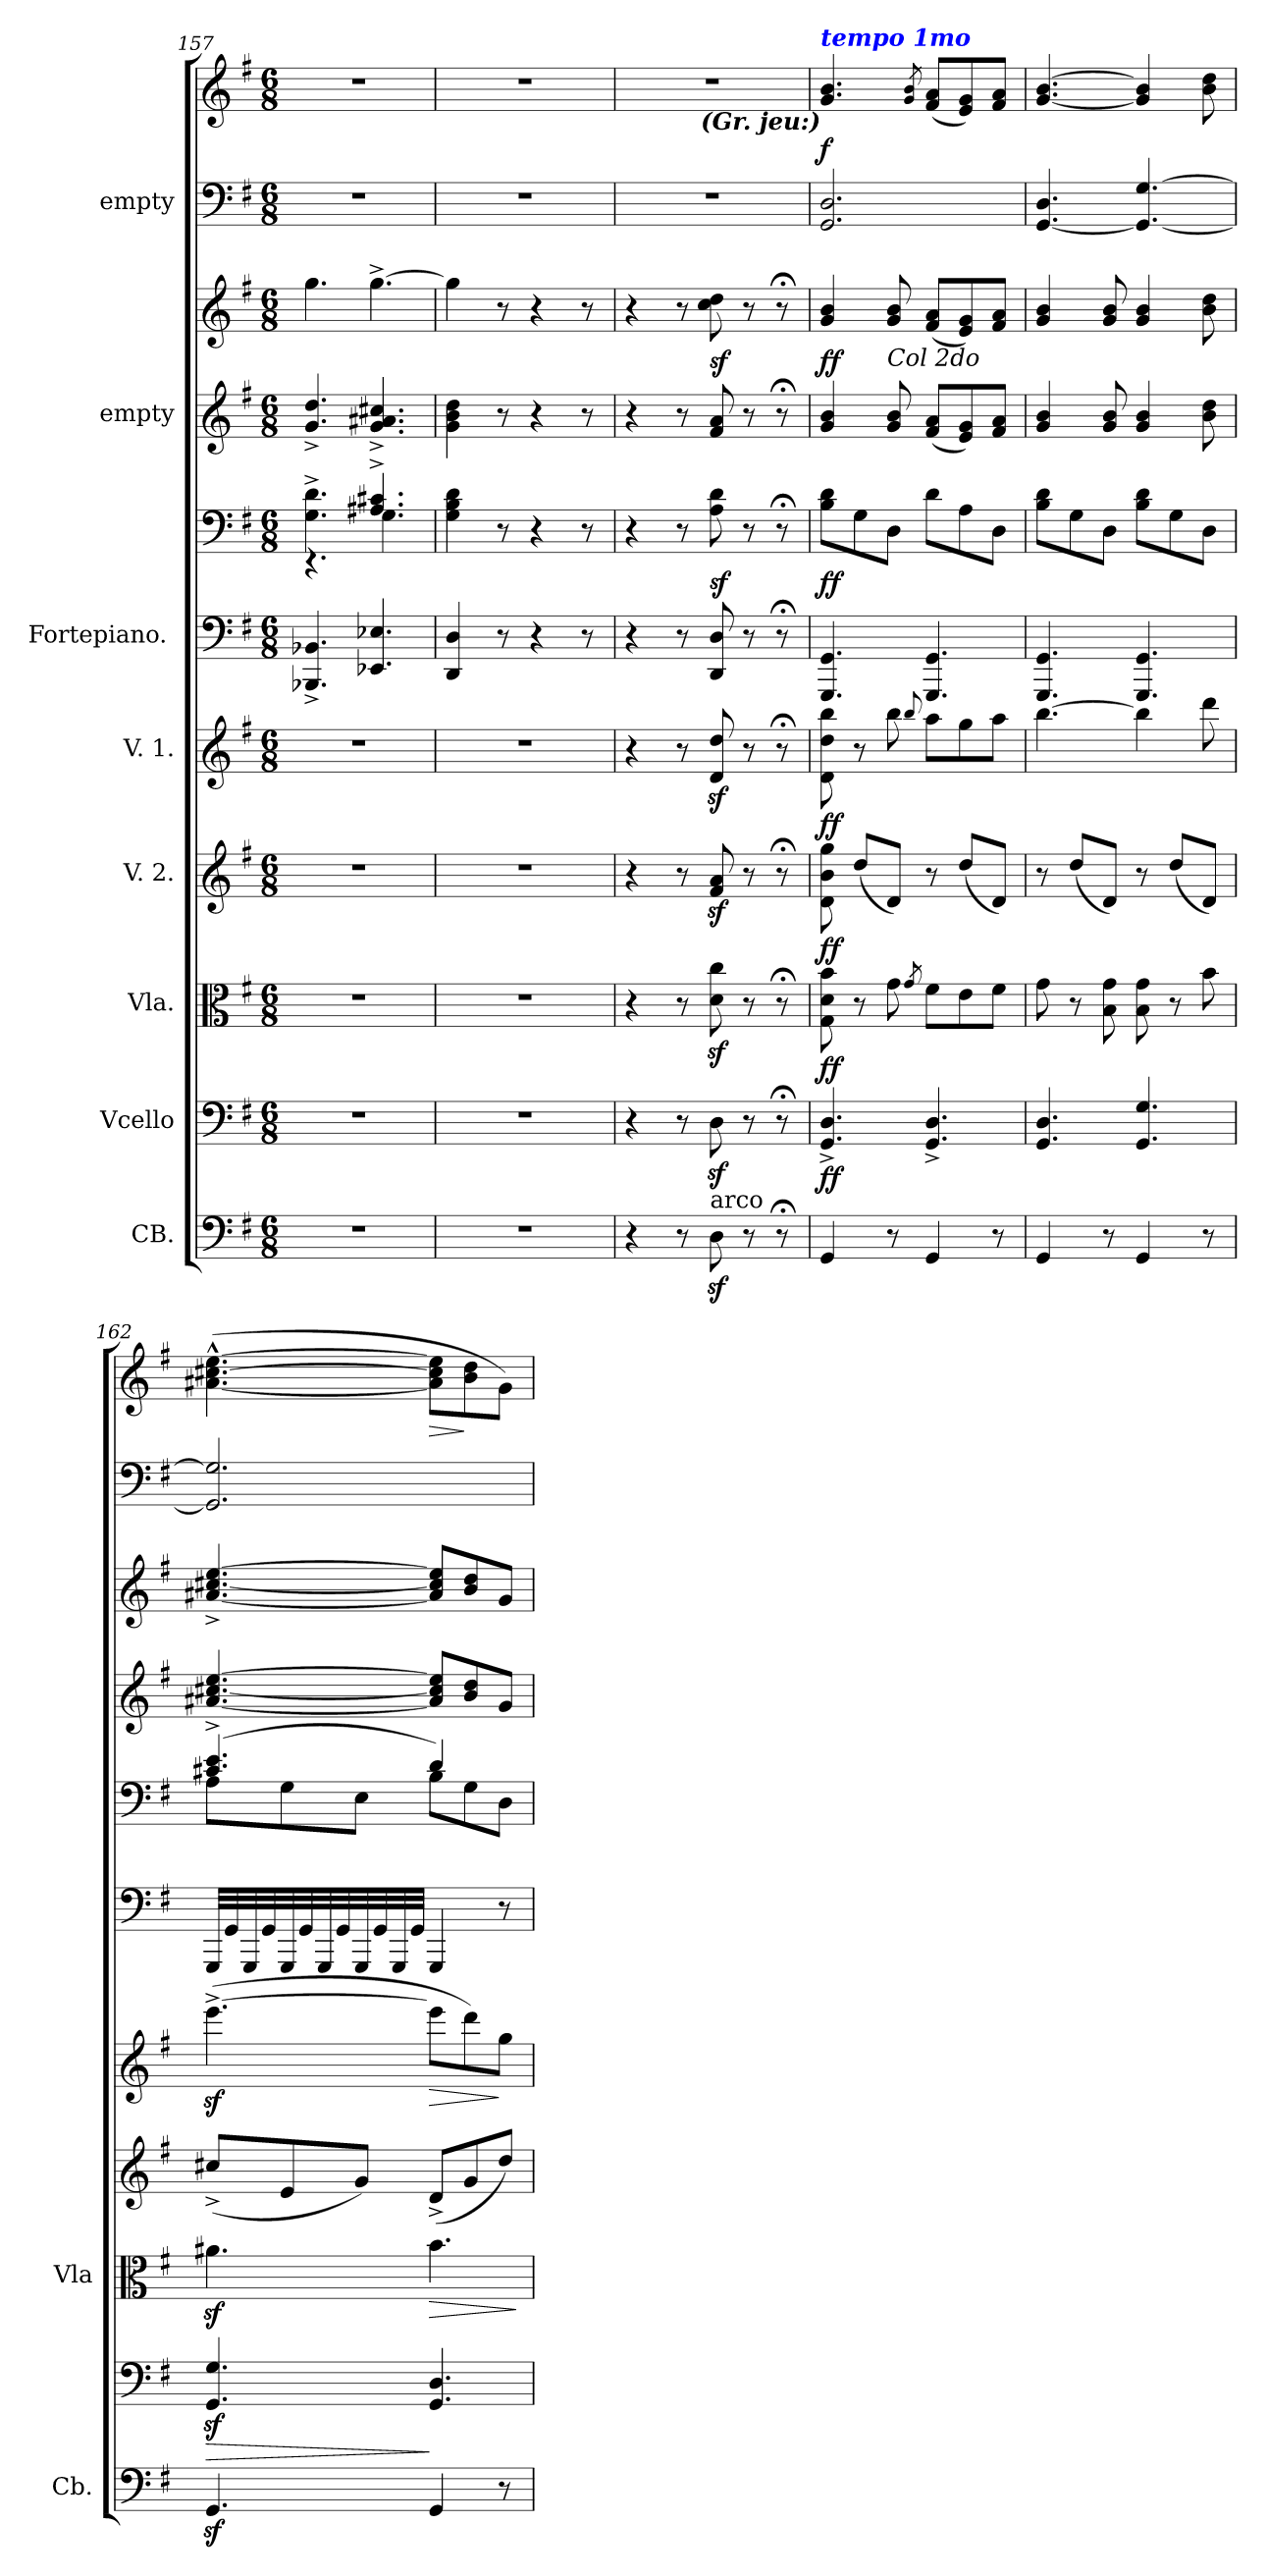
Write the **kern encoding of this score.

**kern	**kern	**dynam	**kern	**dynam	**kern	**dynam	**kern	**dynam	**kern	**kern	**dynam	**kern	**kern	**dynam	**kern	**kern	**dynam
*part8	*part7	*part7	*part6	*part6	*part5	*part5	*part4	*part4	*part3	*part3	*part3	*part2	*part2	*part2	*part1	*part1	*part1
*staff11	*staff10	*staff10	*staff9	*staff9	*staff8	*staff8	*staff7	*staff7	*staff6	*staff5	*staff5/6	*staff4	*staff3	*staff3/4	*staff2	*staff1	*staff1/2
*I"CB.	*I"Vcello	*	*I"Vla.	*	*I"V. 2.	*	*I"V. 1.	*	*I"Fortepiano. [2]	*	*	*I"empty	*	*	*I"empty	*	*
*I'Cb.	*	*	*I'Vla	*	*	*	*	*	*	*	*	*	*	*	*	*	*
*clefF4	*clefF4	*	*clefC3	*	*clefG2	*	*clefG2	*	*clefF4	*clefF4	*	*clefG2	*clefG2	*	*clefF4	*clefG2	*
*k[f#]	*k[f#]	*	*k[f#]	*	*k[f#]	*	*k[f#]	*	*k[f#]	*k[f#]	*	*k[f#]	*k[f#]	*	*k[f#]	*k[f#]	*
*G:	*G:	*	*G:	*	*G:	*	*G:	*	*G:	*G:	*	*G:	*G:	*	*G:	*G:	*
*M6/8	*M6/8	*	*M6/8	*	*M6/8	*	*M6/8	*	*M6/8	*M6/8	*	*M6/8	*M6/8	*	*M6/8	*M6/8	*
=157	=157	=157	=157	=157	=157	=157	=157	=157	=157	=157	=157	=157	=157	=157	=157	=157	=157
*	*	*	*	*	*	*	*	*	*	*^	*	*	*	*	*	*	*
2.r	2.r	.	2.r	.	2.r	.	2.r	.	4.BBB-X^/ 4.BB-X^/	4.G^\ 4.d^\	4.rEE	.	4.g^/ 4.dd^/	4.gg\	.	2.r	2.r	.
.	.	.	.	.	.	.	.	.	4.EE-X/ 4.E-X/	4.A#X^/ 4.c#X^/	4.G\	.	4.g^/ 4.a#X^/ 4.cc#X^/	[4.gg^\	.	.	.	.
*	*	*	*	*	*	*	*	*	*	*v	*v	*	*	*	*	*	*	*
=158	=158	=158	=158	=158	=158	=158	=158	=158	=158	=158	=158	=158	=158	=158	=158	=158	=158
2.r	2.r	.	2.r	.	2.r	.	2.r	.	4DD/ 4D/	4G\ 4B\ 4d\	.	4g\ 4b\ 4dd\	4gg\]	.	2.r	2.r	.
.	.	.	.	.	.	.	.	.	8r	8r	.	8r	8r	.	.	.	.
.	.	.	.	.	.	.	.	.	4r	4r	.	4r	4r	.	.	.	.
.	.	.	.	.	.	.	.	.	8r	8r	.	8r	8r	.	.	.	.
=159	=159	=159	=159	=159	=159	=159	=159	=159	=159	=159	=159	=159	=159	=159	=159	=159	=159
4r	4r	.	4r	.	4r	.	4r	.	4r	4r	.	4r	4r	.	2.r	2.r	.
8r	8r	.	8r	.	8r	.	8r	.	8r	8r	.	8r	8r	.	.	.	.
!LO:TX:a:t=arco	!	!	!	!	!	!	!	!	!	!	!	!	!	!	!	!	!
8Dz\	8Dz\	.	8dz\ 8ccz\	.	8f#z/ 8az/	.	8dz/ 8ddz/	.	8DD/ 8D/	8A\ 8d\	sf	8f#/ 8a/	8cc\ 8dd\	sf	.	.	.
8r	8r	.	8r	.	8r	.	8r	.	8r	8r	.	8r	8r	.	.	.	.
8r;<	8r;<	.	8r;<	.	8r;<	.	8r;<	.	8r;<	8r;<	.	8r;<	8r;<	.	.	.	.
=160	=160	=160	=160	=160	=160	=160	=160	=160	=160	=160	=160	=160	=160	=160	=160	=160	=160
!	!	!	!	!	!	!	!	!	!	!	!	!	!	!	!	!LO:TX:a:Bi:color=blue:t=tempo 1mo	!
!	!	!	!	!	!	!	!	!	!	!	!	!	!	!	!	!LO:TX:b:Bi:rj:t=(Gr. jeu&colon;)	!
4GG/	4.GG^/ 4.D^/	ff	8G\ 8d\ 8b\	ff	8d\ 8b\ 8gg\	ff	8d\ 8dd\ 8bb\	ff	4.GGG/ 4.GG/	8B\ 8d\L	ff	4g/ 4b/	4g/ 4b/	ff	2.GG/ 2.D/	4.g/ 4.b/	f
.	.	.	8r	.	(8dd/L	.	8r	.	.	8G\	.	.	.	.	.	.	.
!	!	!	!	!	!	!	!	!	!	!	!	!	!LO:TX:b:i:t=Col 2do	!	!	!	!
8r	.	.	8g\	.	8d/J)	.	8bb\	.	.	8D\J	.	8g/ 8b/	8g/ 8b/	.	.	.	.
.	.	.	8qg/	.	.	.	8qqbb/	.	.	.	.	.	.	.	.	8qg/ 8qb/	.
4GG/	4.GG^/ 4.D^/	.	8f#\L	.	8r	.	8aa\L	.	4.GGG/ 4.GG/	8d\L	.	(8f#/ 8a/L	(8f#/ 8a/L	.	.	(8f#/ 8a/L	.
.	.	.	8e\	.	(8dd/L	.	8gg\	.	.	8A\	.	8e/ 8g/)	8e/ 8g/)	.	.	8e/ 8g/)	.
8r	.	.	8f#\J	.	8d/J)	.	8aa\J	.	.	8D\J	.	8f#/ 8a/J	8f#/ 8a/J	.	.	8f#/ 8a/J	.
=161	=161	=161	=161	=161	=161	=161	=161	=161	=161	=161	=161	=161	=161	=161	=161	=161	=161
4GG/	4.GG/ 4.D/	.	8g\	.	8r	.	[4.bb\	.	4.GGG/ 4.GG/	8B\ 8d\L	.	4g/ 4b/	4g/ 4b/	.	[4.GG/ 4.D/	[4.g/ [4.b/	.
.	.	.	8r	.	(8dd/L	.	.	.	.	8G\	.	.	.	.	.	.	.
8r	.	.	8B\ 8g\	.	8d/J)	.	.	.	.	8D\J	.	8g/ 8b/	8g/ 8b/	.	.	.	.
4GG/	4.GG/ 4.G/	.	8B\ 8g\	.	8r	.	4bb\]	.	4.GGG/ 4.GG/	8B\ 8d\L	.	4g/ 4b/	4g/ 4b/	.	4.GG_/ [4.G/	4g]/ 4b]/	.
.	.	.	8r	.	(8dd/L	.	.	.	.	8G\	.	.	.	.	.	.	.
8r	.	.	8b\	.	8d/J)	.	8ddd\	.	.	8D\J	.	8b\ 8dd\	8b\ 8dd\	.	.	8b\ 8dd\	.
=162	=162	=162	=162	=162	=162	=162	=162	=162	=162	=162	=162	=162	=162	=162	=162	=162	=162
!	!	!LO:HP:b	!	!	!	!	!	!	!	!	!	!	!	!	!	!	!
*	*	*	*	*	*	*	*	*	*	*^	*	*	*	*	*	*	*
4.GGz/	4.GGz/ 4.Gz/	>	4.a#Xz\	.	(8cc#X^/L	.	([4.eeez^\	.	32GGG/LLL	(4.c#X/ 4.e/	8A\L	.	[4.a#X^/ [4.cc#X^/ [4.ee^/	[4.a#X^/ [4.cc#X^/ [4.ee^/	.	2.GG]/ 2.G]/	([4.a#X^^\ [4.cc#X^^\ [4.ee^^\	.
.	.	.	.	.	.	.	.	.	32GG/	.	.	.	.	.	.	.	.	.
.	.	.	.	.	.	.	.	.	32GGG/	.	.	.	.	.	.	.	.	.
.	.	.	.	.	.	.	.	.	32GG/	.	.	.	.	.	.	.	.	.
.	.	.	.	.	8e/	.	.	.	32GGG/	.	8G\	.	.	.	.	.	.	.
.	.	.	.	.	.	.	.	.	32GG/	.	.	.	.	.	.	.	.	.
.	.	.	.	.	.	.	.	.	32GGG/	.	.	.	.	.	.	.	.	.
.	.	.	.	.	.	.	.	.	32GG/	.	.	.	.	.	.	.	.	.
.	.	.	.	.	8g/J)	.	.	.	32GGG/	.	8E\J	.	.	.	.	.	.	.
.	.	.	.	.	.	.	.	.	32GG/	.	.	.	.	.	.	.	.	.
.	.	.	.	.	.	.	.	.	32GGG/	.	.	.	.	.	.	.	.	.
.	.	.	.	.	.	.	.	.	32GG/JJJ	.	.	.	.	.	.	.	.	.
!	!	!	!	!LO:HP:b	!	!	!	!LO:HP:b	!	!	!	!	!	!	!	!	!	!
4GG/	4.GG/ 4.D/	]	4.b\	>	(8d^/L	.	8eee\L]	>	4GGG/	4d/)	8B\L	.	8a#]/ 8cc#]/ 8ee]/L	8a#]/ 8cc#]/ 8ee]/L	.	.	8a#]\ 8cc#]\ 8ee]\L	>
.	.	.	.	.	8g/	.	8ddd\)	.	.	.	8G\	.	8b/ 8dd/	8b/ 8dd/	.	.	8b\ 8dd\	]
8r	.	.	.	.	8dd/J)	.	8gg\J	]	8r	8rcyy	8D\J	.	8g/J	8g/J	.	.	8g\J)	.
*	*	*	*	*	*	*	*	*	*	*v	*v	*	*	*	*	*	*	*
.	.	.	.	]	.	.	.	.	.	.	.	.	.	.	.	.	.
=	=	=	=	=	=	=	=	=	=	=	=	=	=	=	=	=	=
*-	*-	*-	*-	*-	*-	*-	*-	*-	*-	*-	*-	*-	*-	*-	*-	*-	*-
